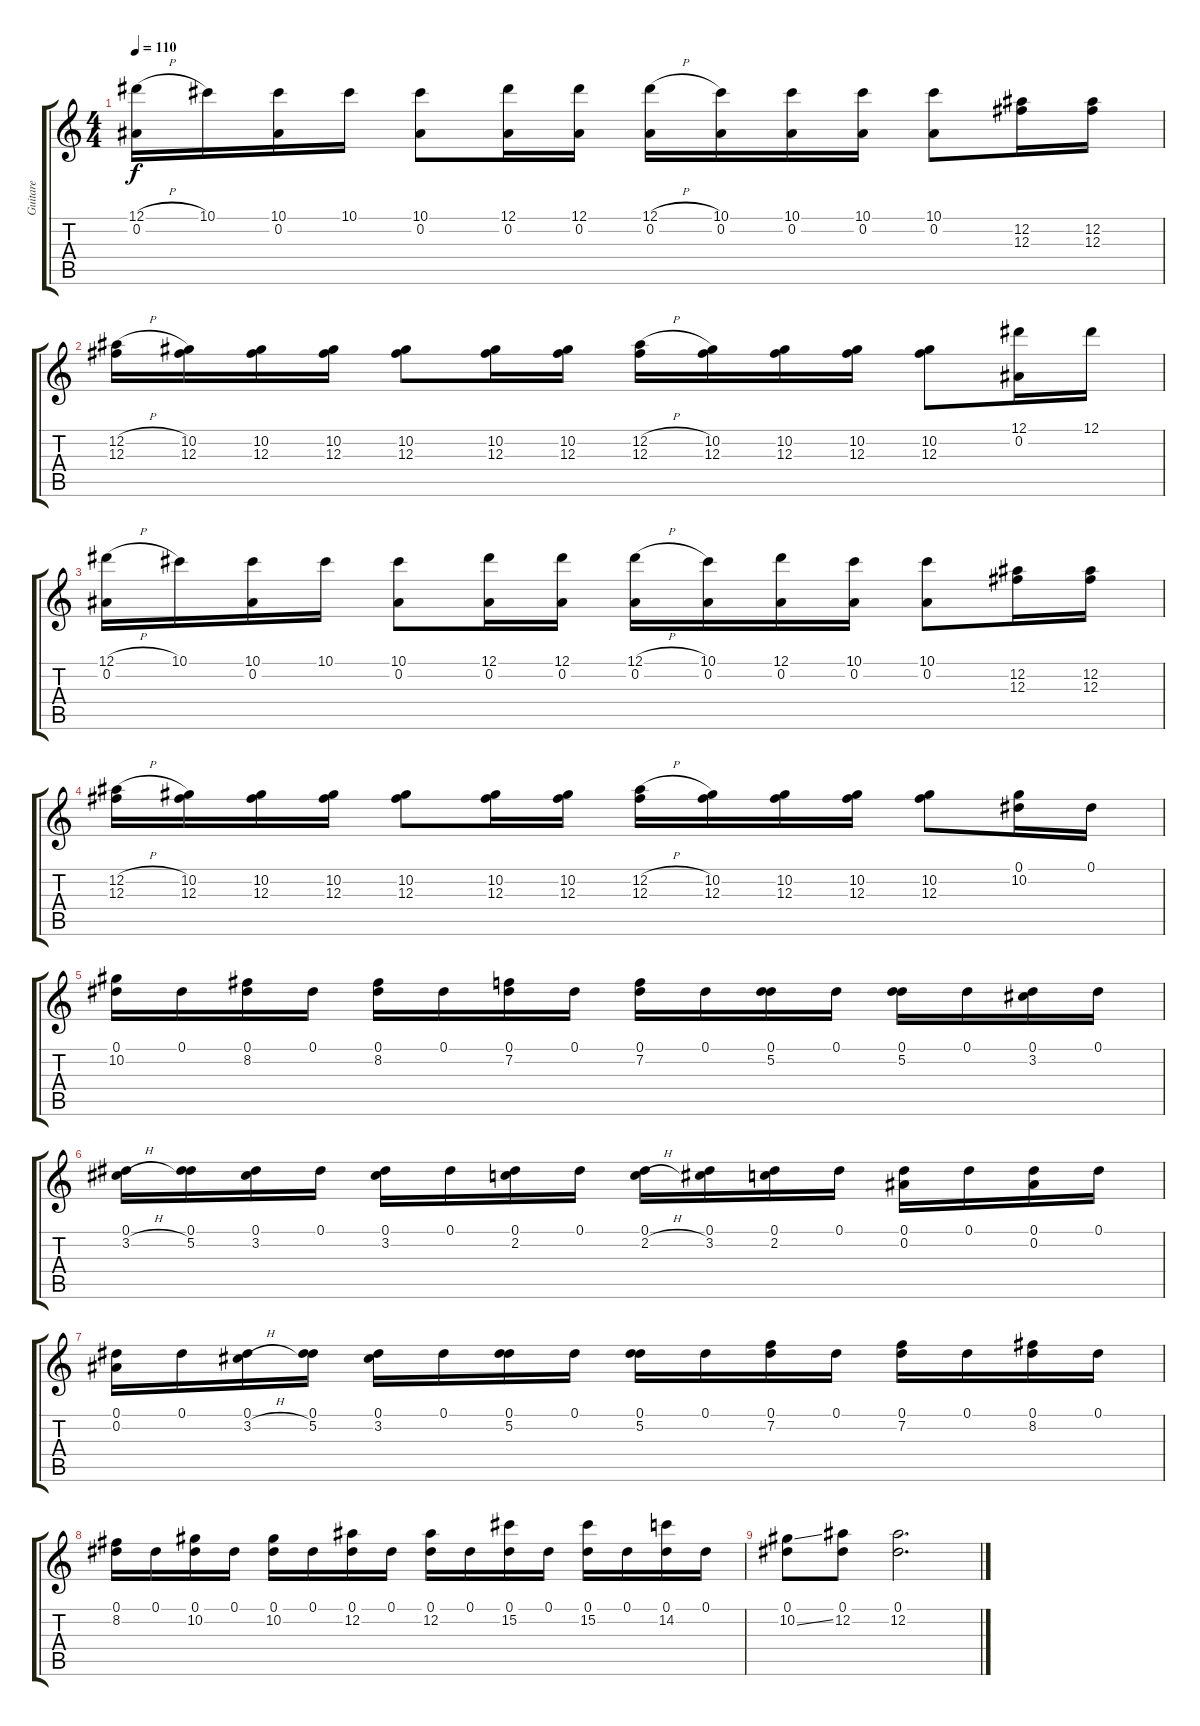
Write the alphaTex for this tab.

\track ("Guitare" "Guitare") {instrument electricguitarclean}
\staff {score tabs}
\tuning (Eb4 Bb3 Gb3 Db3 Ab2 Eb2) {hide}
\ts (4 4)
\tempo 110
\clef g2
\ks c
(12.1{h} 0.2).16{dy f} 10.1.16 (10.1 0.2).16 10.1.16 (10.1 0.2).8 (12.1 0.2).16 (12.1 0.2).16 (12.1{h} 0.2).16 (10.1 0.2).16 (10.1 0.2).16 (10.1 0.2).16 (10.1 0.2).8 (12.2 12.3).16 (12.2 12.3).16 |
(12.2{h} 12.3).16 (10.2 12.3).16 (10.2 12.3).16 (10.2 12.3).16 (10.2 12.3).8 (10.2 12.3).16 (10.2 12.3).16 (12.2{h} 12.3).16 (10.2 12.3).16 (10.2 12.3).16 (10.2 12.3).16 (10.2 12.3).8 (12.1 0.2).16 12.1.16 |
(12.1{h} 0.2).16 10.1.16 (10.1 0.2).16 10.1.16 (10.1 0.2).8 (12.1 0.2).16 (12.1 0.2).16 (12.1{h} 0.2).16 (10.1 0.2).16 (12.1 0.2).16 (10.1 0.2).16 (10.1 0.2).8 (12.2 12.3).16 (12.2 12.3).16 |
(12.2{h} 12.3).16 (10.2 12.3).16 (10.2 12.3).16 (10.2 12.3).16 (10.2 12.3).8 (10.2 12.3).16 (10.2 12.3).16 (12.2{h} 12.3).16 (10.2 12.3).16 (10.2 12.3).16 (10.2 12.3).16 (10.2 12.3).8 (0.1 10.2).16 0.1.16 |
(0.1 10.2).16 0.1.16 (0.1 8.2).16 0.1.16 (0.1 8.2).16 0.1.16 (0.1 7.2).16 0.1.16 (0.1 7.2).16 0.1.16 (0.1 5.2).16 0.1.16 (0.1 5.2).16 0.1.16 (0.1 3.2).16 0.1.16 |
(0.1 3.2{h}).16 (0.1 5.2).16 (0.1 3.2).16 0.1.16 (0.1 3.2).16 0.1.16 (0.1 2.2).16 0.1.16 (0.1 2.2{h}).16 (0.1 3.2).16 (0.1 2.2).16 0.1.16 (0.1 0.2).16 0.1.16 (0.1 0.2).16 0.1.16 |
(0.1 0.2).16 0.1.16 (0.1 3.2{h}).16 (0.1 5.2).16 (0.1 3.2).16 0.1.16 (0.1 5.2).16 0.1.16 (0.1 5.2).16 0.1.16 (0.1 7.2).16 0.1.16 (0.1 7.2).16 0.1.16 (0.1 8.2).16 0.1.16 |
(0.1 8.2).16 0.1.16 (0.1 10.2).16 0.1.16 (0.1 10.2).16 0.1.16 (0.1 12.2).16 0.1.16 (0.1 12.2).16 0.1.16 (0.1 15.2).16 0.1.16 (0.1 15.2).16 0.1.16 (0.1 14.2).16 0.1.16 |
(0.1 10.2{ss}).8 (0.1 12.2).8 (0.1 12.2).2{d}
